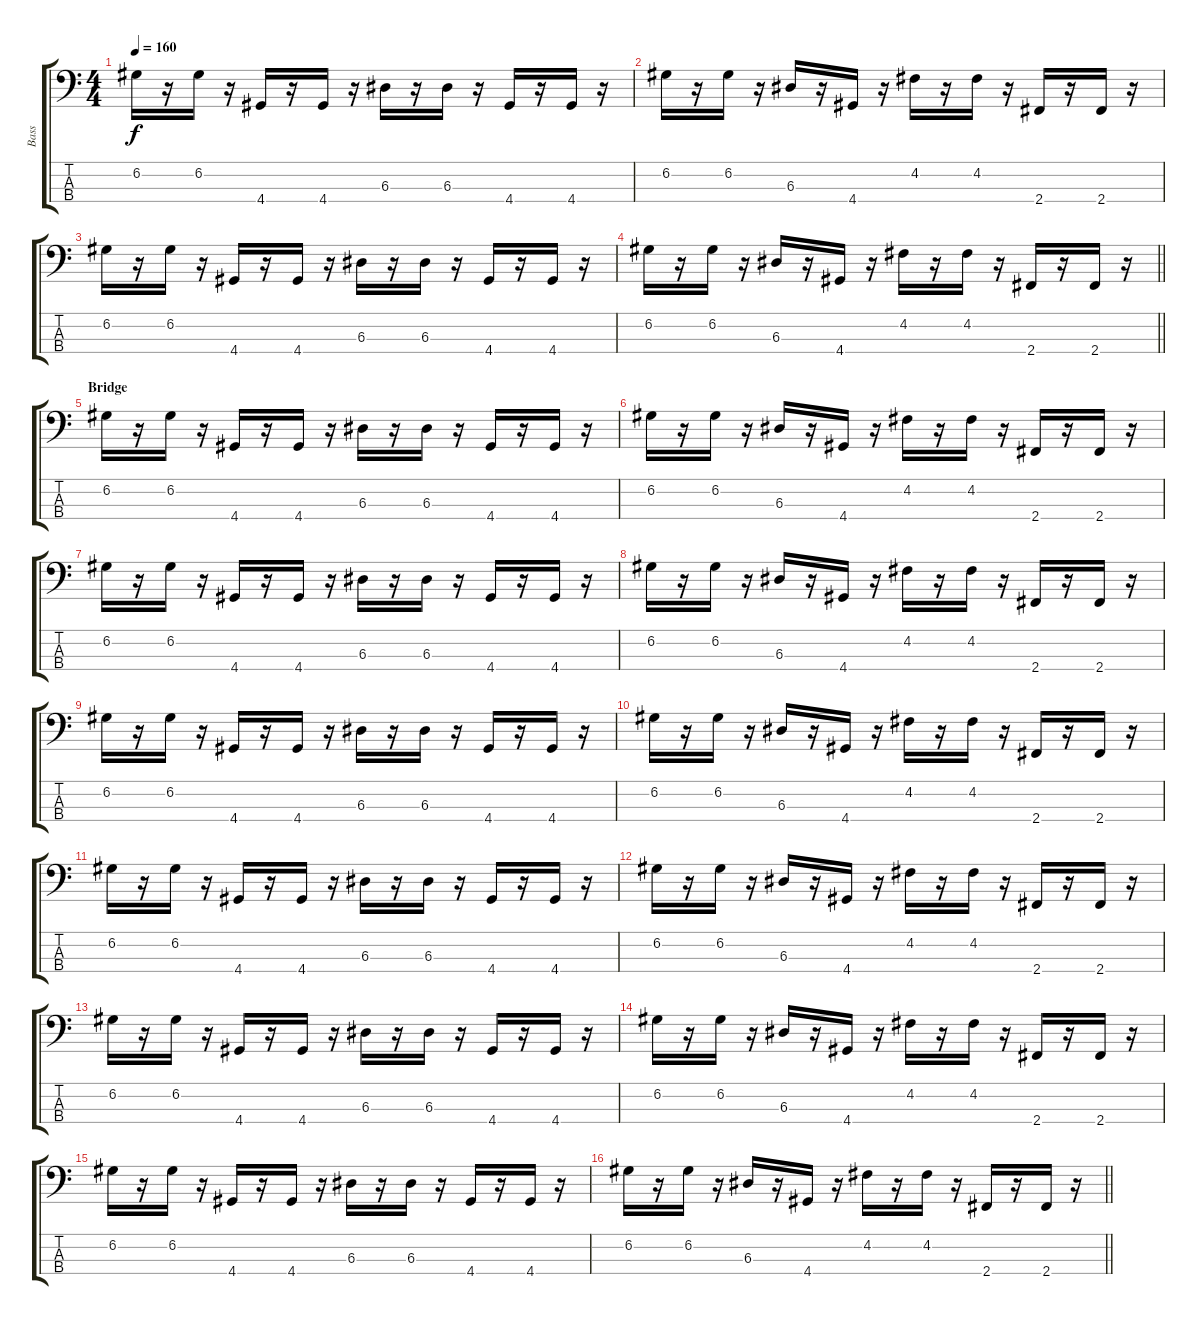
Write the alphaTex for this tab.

\track ("Bass" "Bass") {instrument electricbassfinger}
\staff {score tabs}
\tuning (G2 D2 A1 E1) {hide}
\ts (4 4)
\tempo 160
\clef f4
\ks c
6.2.16{dy f} r.16 6.2.16 r.16 4.4.16 r.16 4.4.16 r.16 6.3.16 r.16 6.3.16 r.16 4.4.16 r.16 4.4.16 r.16 |
6.2.16 r.16 6.2.16 r.16 6.3.16 r.16 4.4.16 r.16 4.2.16 r.16 4.2.16 r.16 2.4.16 r.16 2.4.16 r.16 |
6.2.16 r.16 6.2.16 r.16 4.4.16 r.16 4.4.16 r.16 6.3.16 r.16 6.3.16 r.16 4.4.16 r.16 4.4.16 r.16 |
\barLineRight lightlight
6.2.16 r.16 6.2.16 r.16 6.3.16 r.16 4.4.16 r.16 4.2.16 r.16 4.2.16 r.16 2.4.16 r.16 2.4.16 r.16 |
\section ("" "Bridge")
6.2.16{volume 12} r.16 6.2.16 r.16 4.4.16 r.16 4.4.16 r.16 6.3.16 r.16 6.3.16 r.16 4.4.16 r.16 4.4.16 r.16 |
6.2.16 r.16 6.2.16 r.16 6.3.16 r.16 4.4.16 r.16 4.2.16 r.16 4.2.16 r.16 2.4.16 r.16 2.4.16 r.16 |
6.2.16 r.16 6.2.16 r.16 4.4.16 r.16 4.4.16 r.16 6.3.16 r.16 6.3.16 r.16 4.4.16 r.16 4.4.16 r.16 |
6.2.16 r.16 6.2.16 r.16 6.3.16 r.16 4.4.16 r.16 4.2.16 r.16 4.2.16 r.16 2.4.16 r.16 2.4.16 r.16 |
6.2.16 r.16 6.2.16 r.16 4.4.16 r.16 4.4.16 r.16 6.3.16 r.16 6.3.16 r.16 4.4.16 r.16 4.4.16 r.16 |
6.2.16 r.16 6.2.16 r.16 6.3.16 r.16 4.4.16 r.16 4.2.16 r.16 4.2.16 r.16 2.4.16 r.16 2.4.16 r.16 |
6.2.16 r.16 6.2.16 r.16 4.4.16 r.16 4.4.16 r.16 6.3.16 r.16 6.3.16 r.16 4.4.16 r.16 4.4.16 r.16 |
6.2.16 r.16 6.2.16 r.16 6.3.16 r.16 4.4.16 r.16 4.2.16 r.16 4.2.16 r.16 2.4.16 r.16 2.4.16 r.16 |
6.2.16 r.16 6.2.16 r.16 4.4.16 r.16 4.4.16 r.16 6.3.16 r.16 6.3.16 r.16 4.4.16 r.16 4.4.16 r.16 |
6.2.16 r.16 6.2.16 r.16 6.3.16 r.16 4.4.16 r.16 4.2.16 r.16 4.2.16 r.16 2.4.16 r.16 2.4.16 r.16 |
6.2.16 r.16 6.2.16 r.16 4.4.16 r.16 4.4.16 r.16 6.3.16 r.16 6.3.16 r.16 4.4.16 r.16 4.4.16 r.16 |
\barLineRight lightlight
6.2.16 r.16 6.2.16 r.16 6.3.16 r.16 4.4.16 r.16 4.2.16 r.16 4.2.16 r.16 2.4.16 r.16 2.4.16 r.16
